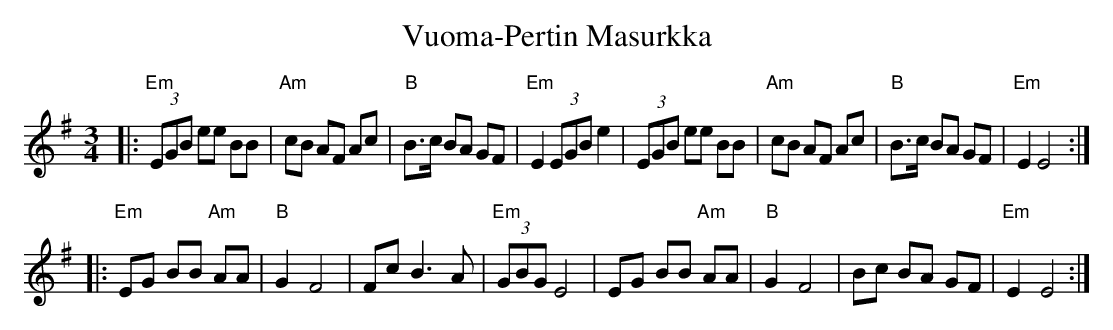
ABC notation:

X:1
T:Vuoma-Pertin Masurkka
M:3/4
L:1/8
K:Em
|:\
"Em" (3EGB ee BB | "Am" cB AF Ac | "B"B>c BA GF | "Em" E2 (3EGB e2 |\
(3EGB ee BB | "Am" cB AF Ac | "B"B>c BA GF | "Em" E2 E4 :|
|:\
"Em" EG BB "Am" AA | "B" G2 F4 | Fc B3 A | "Em" (3GBG E4 |\
EG BB "Am" AA | "B" G2 F4 | Bc BA GF | "Em" E2 E4 :|
